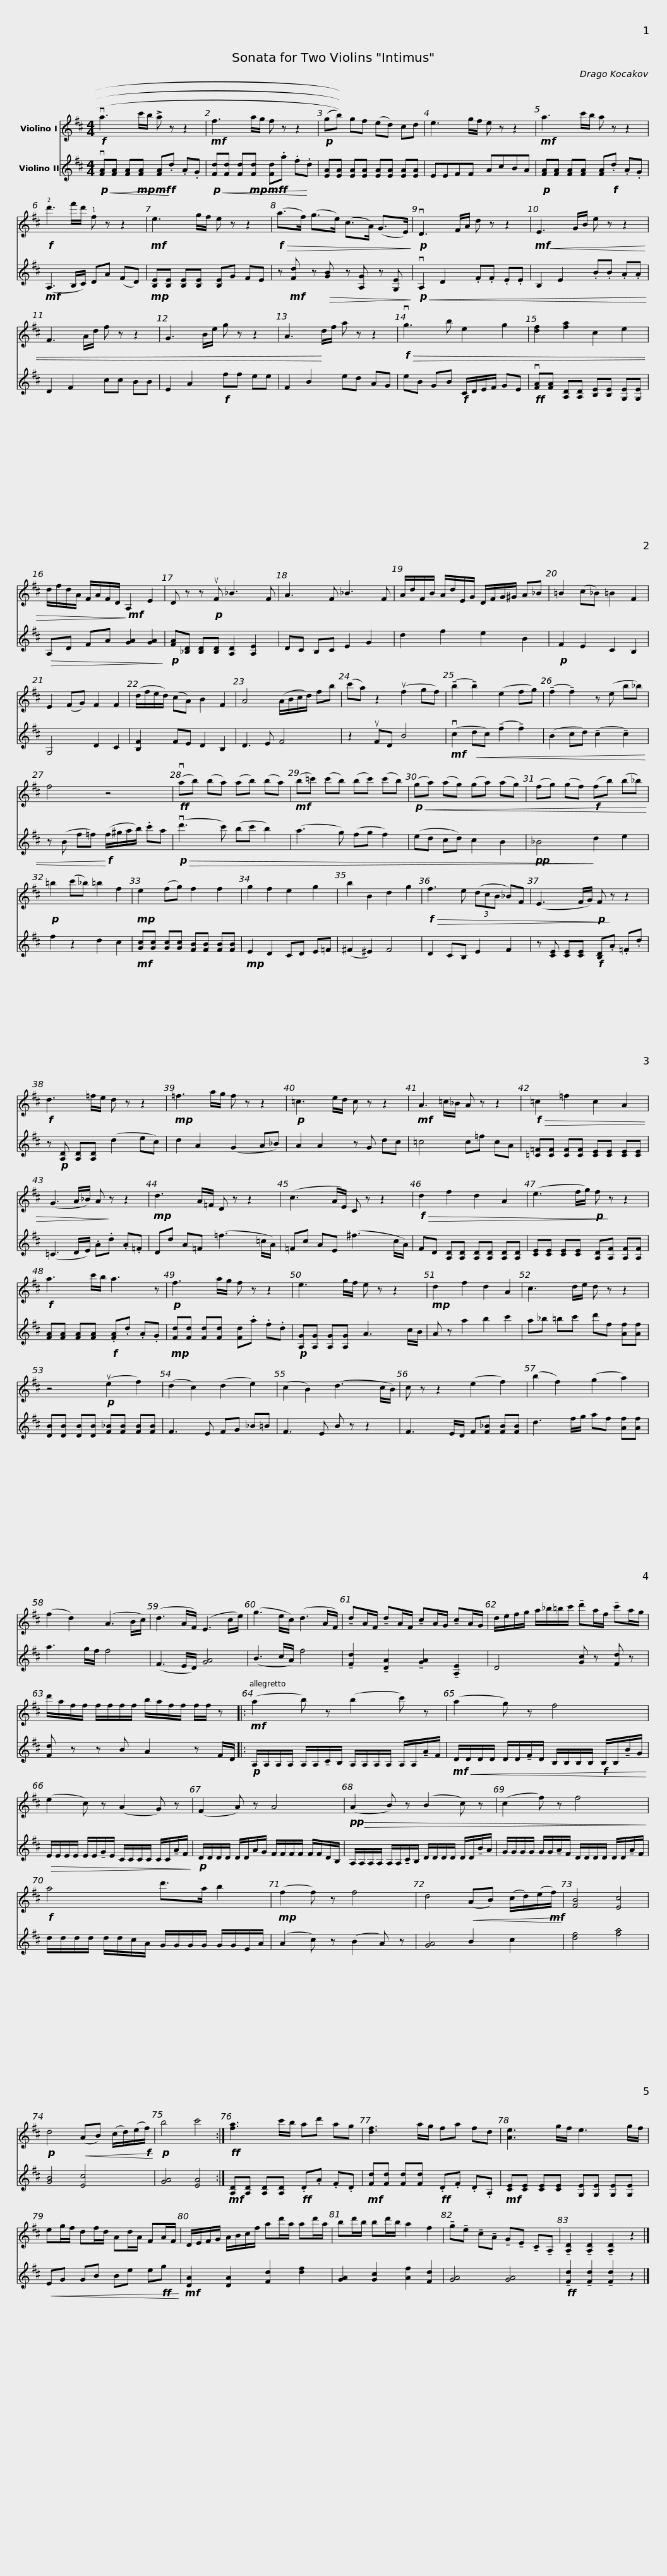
X:1
%%score 1 2
L:1/8
M:4/4
I:linebreak $
K:D
V:1 treble
V:2 treble
V:1
!f! va3 c'/b/ !>!a z z2 |!mf! f3 a/g/ f z z2 |!p! (((((gb))))) gf (ed) cd | e3 g/f/ e z z2 |$!mf! a3 c'/b/ a z z2 | %5
!f! !2!d'3 f'/d'/ !1!f z z2 |!mf! e3 g/f/ e z z2 |!f!!>(! (a>f) (g>e) (c>A) (G>E)!>)! |$!p! vD3 F/A/ d z z2 |!mf!!<(! E3 G/B/ e z z2 | %10
 F3 A/d/ f z z2 | G3 B/e/ g z z2 | A3!<)! d/f/ a z z2 |$!f!!>(! vg3 b e2 g2 | [df]2 [fa]2 c2 e2 | %15
 d/f/d/A/ F/A/F/D/!>)!!mf! A,2 E2 | D z z!p! uF _B3 F |$ A3 F _B3 F | A/d/F/B/ A/d/E/G/ D/F/G/^G/ A_B | =B2 (c_B) =B2 F2 | %20
 E2 (FG) F2 F2 | (d/f/e/d/) (cA) B2 F2 |$ A4 (A/B/c/d/) fb | (c'a) z2 (uf2 gf) | (!tenuto!b2 !tenuto!b2) (e2 fg) | %25
 (!tenuto!f2 !tenuto!f2) z (e b_b) | f4 z4 |$!ff! (vab) (ba) (ab) (ba) |!mf! (b=c') (c'b) (bc') (c'b) |!p!!<(! (ga) (ag) (ga) (ag) | %30
 (fg) (gf)!f! (fb) (b_b)!<)! |$!p! =b2 (c'_b) =b2 f2 |!mp! e2 (fg) f2 f2 | g2 f2 e2 g2 | b2 B2 d2 g2 | %35
!f!!>(! f3 e (3(dcB _B)F |$ (E3 F/G/)!p! F!>)! z z2 |!f! d3 =f/e/ d z z2 |!mp! =f3 a/g/ f z z2 |!p! =c3 e/d/ c z z2 |$ %40
!mf! A3 =c/_B/ A z z2 |!f!!>(! =c2 =f2 c2 A2 | (G3 A/_B/) A!>)! z z2 |!mp! d3 A/=F/ D z z2 |$ (c3 A/E/) C z z2 | %45
!f!!>(! d2 f2 d2 A2 | (e3 f/g/)!p! f!>)! z z2 |!f! a3 c'/b/ a3 z |$!p! f3 a/g/ f z z2 | e3 g/f/ e z z2 | %50
!mp! d2 f2 d2 A2 | c3 d/e/ d z z2 |$ z4!p! (ue2 f2) | (d2 c2) (d2 e2) | (c2 B2) (d3 c/B/) | %55
 c z z2 (e2 f2) | (b2 f2) (g2 a2) |$ (f2 d2) (A3 B/c/) | (d3 A/F/) (E3 c/e/) | (g3 e/c/) (d3 A/F/) | %60
 !tenuto!dA/F/ !tenuto!dA/F/ !tenuto!cA/G/ !tenuto!cA/G/ |$ d/e/f/g/ a/_b/=b/c'/ !tenuto!d'a/f/ !tenuto!c'a/g/ | d'/a/f/f/ f/f/f/f/ b/a/f/f/ f/f/ z |:$!mf! (a2 b) z (b2 c') z | (a2 g) z f4 |$ %65
 (e2 c) z (A2 G) z | (F2 A) z A4 |!pp!!>(! (A2 B) z (B2 c) z |$ (c2 f) z f4!>)! |!f! a4 d'>a b2 | %70
!mp! (f2 f) z f4 | d4!<(! (AB) (c/d/)(e/!mf!f/)!<)! | [FB]4 [Ec]4 |$!p! d4!<(! (AB) (c/d/)(e/!f!f/)!<)! |!p! b4 c'4 :| %75
!ff! [fa]3 c'/b/ ad' ag | [df]3 a/g/ fa fd | [Ae]3 g/f/ e3 g/f/ |$ eg/f/ df/d/ Ad/A/ FA/F/ | D/E/F/G/ A/B/c/f/ ad'/a/ ad'/a/ | %80
 bd'/b/ bd'/b/ a2 f2 | !tenuto!g!tenuto!e !tenuto!c!tenuto!A !tenuto!G!tenuto!E !tenuto!C!tenuto!A, |$ !tenuto![A,D]2 !tenuto![A,D]2 !tenuto![A,D]2 z2 |] %83
V:2
!p!!<(! v[FA][FA] [FA]!mp![FA]!mf! [FA]!<)!!f!.d .A.G |!p!!<(! [Fd][Fd] [Fd]!mp![Fd]!mf! [Fd]!f!.a .f!<)!.d | [EA][EA] [EA][EA] [EA][EA] [EA][EA] | EEFF AcBA |$!p! [FA][FA] [FA][FA] [FA]!f!.d .A.G | %5
!mf! (A,3 B,/C/) DA (FD) |!mp! [B,E][B,E] [B,E][B,E] [B,E]G FE | z!mf! [Fd] z!>(! [GB] z [A,G] z [G,E]!>)! |$!p!!<(! vA,2 D2 .F.F .E.E | B,2 E2 .B.B .A.A!<)! | %10
 D2 F2 cc BB | E2 A2!f! ff ee | F2 B2 ed AG |$ eB GB!f! C/D/E/F/ GE |!ff! v[FA][FA] [A,D][A,D] [B,E][B,E] [G,E][G,E] | %15
!>(! A,D FA [GA]2 [GA]2!>)! |!p! [FA][_B,D] [B,D][B,D] [A,D]2 [A,E]2 |$ DC B,C E2 G2 | d2 f2 e2 B2 |!p! F2 E2 C2 B,2 | %20
 G,4 D2 C2 | [B,F]2 FE D2 B,2 |$ D3 E F4 | z2 uFD B4 |!mf! (vc2!<(! dc) (!tenuto!f2 !tenuto!f2) | %25
 (B2 cd) (!tenuto!c2 !tenuto!c2) | z (B f=f)!<)!!f! (f/^g/a/b/) .c'a |$!p!!>(! (vd'3 c') (bc' b2) | (a3 g) (fg f2) | (ed cd) c2 B2 | %30
!pp! _B4!>)! d2 e2 |$ f2 z2 d2 c2 |!mf! [Gc][Gc] [Gc][Gc] [FB][FB] [FB][FB] |!mp! E2 D2 CD E=F | (^F2 ^E2) F4 | %35
 D2 CB, E2 F2 |$ z [CE] [CE][CE]!f! [B,D].A .=F.d | z!p! [A,D] [A,D][A,D] (d2 ec) | d2 A2 (G2 A_B) | A2 A2 z G dc |$ %40
 =c4 c=f cA | [=C=F][CF] [CF][CF] [CE][CE] [CE][CE] | (=C3 D/E/) .A.d .A.=F | Dd A=F (!courtesy!=f3 =c/A/) |$ =Fc AE (^f3 c/A/) | %45
 FD [A,D][A,D] [A,D][A,D] [A,D][A,D] | [CE][CE] [CE][CE] [A,D][A,F] [A,F][A,F] | [FA][FA] [FA][FA]!f! .[FA].d .A.G |$!mp! [Fd][Fd] [Fd][Fd] [Fd].a .f.d |!p! [A,G][A,G] [A,G][A,G] A3 c/B/ | %50
 A z a2 b2 c'2 | a_b =bc' d'f [Af][Af] |$ [DB][DB] [DB][DB] [F_B][FB] [FB][FB] | F3 E FG _B=B | F3 E B z z2 | %55
 F3 E/D/ F[F_B] [FB][FB] | d3 f/g/ af [Af][Af] |$ a3 g/f/ f4 | (F3 E/D/) [GA]4 | (B3 c/A/) f4 | %60
 !tenuto![Fd]2 !tenuto![DA]2 !tenuto![GA]2 !tenuto![A,E]2 |$ D4 [Gc] z [Fd] z | [Fd] z z B A2 z F/D/ |:$!p! A,/A,/A,/A,/ A,/A,/!tenuto!C/B,/ A,/A,/A,/A,/ A,/A,/!tenuto!A/F/ |!mf! D/!<(!D/D/D/ D/D/!tenuto!F/D/ B,/B,/B,/B,/!f! B,/B,/!tenuto!B/G/!<)! |$ %65
!>(! E/E/E/E/ E/E/!tenuto!G/E/ C/C/C/C/ C/C/!tenuto!A/F/!>)! |!p! D/D/D/D/ D/D/A/G/ F/F/F/F/ F/F/D/B,/ | A,/A,/A,/A,/ A,/A,/!tenuto!C/B,/ D/D/D/D/ D/D/!tenuto!B/A/ |$ G/G/G/G/ G/G/!tenuto!A/F/ D/D/D/D/ D/D/!tenuto!A/F/ | d/d/d/d/ d/d/c/A/ G/G/G/G/ G/G/E/A/ | %70
 (A2 c) z (B2 A) z | [GA]4 B2 c2 | [df]4 [fa]4 |$ [GB]4 [Ec]4 | [GA]4 [EA]4 :| %75
!mf! [A,D][A,D] [A,D][A,D]!ff! .D.A .F.D |!mf! [Fd][Fd] [Fd][Fd]!ff! .D.F .D.A, |!mf! [CE][CE] [CE][CE] [G,E][G,E] [G,E][G,E] |$!<(! EG GB Be e!ff!g!<)! |!mf! [DA]2 [DA]2 [Fd]2 [df]2 | %80
 [GA]2 [Gc]2 [Af]2 [Fd]2 | [GA]4 [GA]4 |$!ff! !tenuto![Fd]2 !tenuto![Fd]2 !tenuto![Fd]2 z2 |] %83
